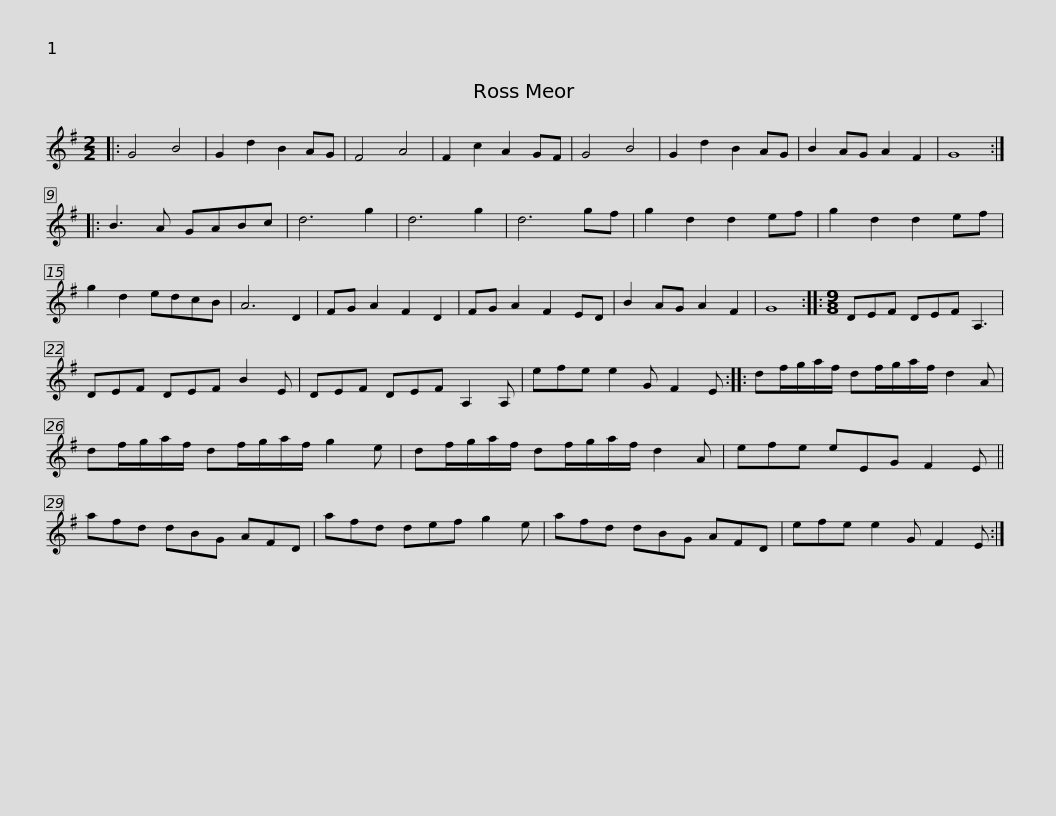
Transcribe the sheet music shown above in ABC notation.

X:1
L:1/8
M:2/2
I:linebreak $
K:G
V:1 treble
V:1
|: G4 B4 | G2 d2 B2 AG | F4 A4 | F2 c2 A2 GF | G4 B4 | %5
 G2 d2 B2 AG | B2 AG A2 F2 | G8 :: B3 A GABc | d6 g2 |$ %10
 d6 g2 | d6 gf | g2 d2 d2 ef | g2 d2 d2 ef | g2 d2 edcB | %15
 A6 D2 | FG A2 F2 D2 | FG A2 F2 ED | B2 AG A2 F2 |$ G8 :: %20
[M:9/8] DEF DEF A,3 | DEF DEF B2 E | DEF DEF A,2 A, | efe e2 G F2 E ::$ df/g/a/f/ df/g/a/f/ d2 A | %25
 df/g/a/f/ df/g/a/f/ g2 e | df/g/a/f/ df/g/a/f/ d2 A |$ efe eEG F2 E || afd dBG AFD | afd def g2 e | %30
 afd dBG AFD | efe e2 G F2 E :| %32
